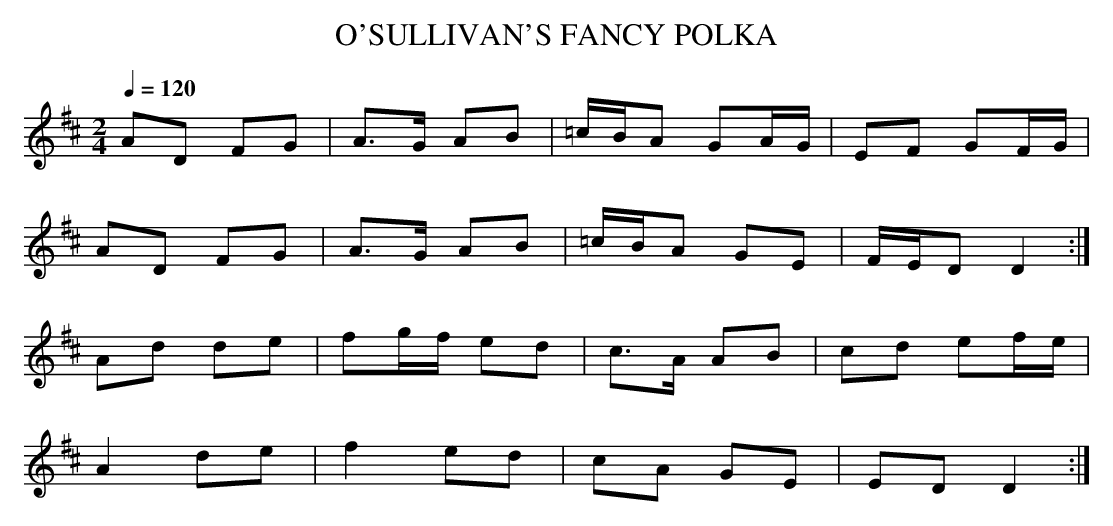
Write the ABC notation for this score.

X:1
T:O'SULLIVAN'S FANCY POLKA
Q:1/4=120
L:1/8
M:2/4
K:D
AD FG|A>G AB|=c/B/A GA/G/|EF GF/G/|
AD FG|A>G AB|=c/B/A GE|F/E/D D2 :|
Ad de|fg/f/ ed|c>A AB|cd ef/e/|
A2 de|f2 ed|cA GE|ED D2 :|
